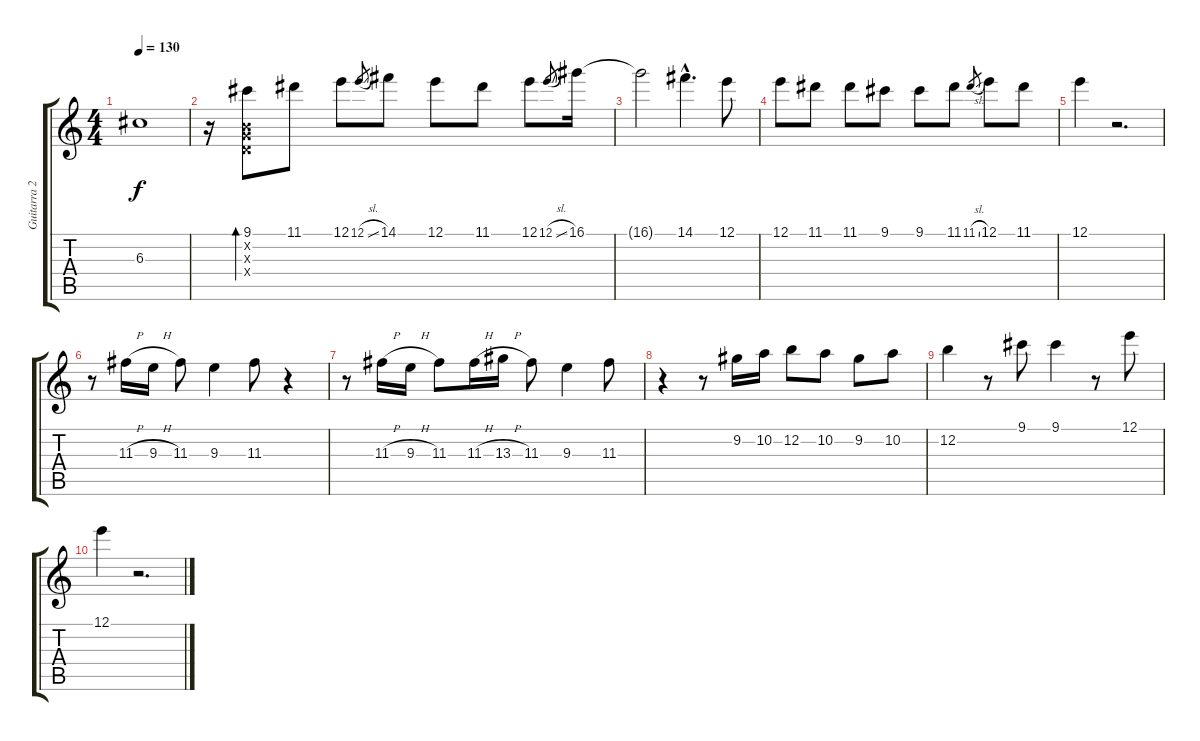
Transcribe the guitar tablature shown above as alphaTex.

\track ("Guitarra 2" "Guitarra 2") {instrument acousticguitarsteel}
\staff {score tabs}
\tuning (E4 B3 G3 D3 A2 E2) {hide}
\ts (4 4)
\tempo 130
\clef g2
\ks c
6.3.1{dy f} |
r.16 (9.1 0.2{x} 0.3{x} 0.4{x}).8{bd 120} 11.1.8 12.1.8 12.1{sl}.8{gr} 14.1.8 12.1.8 11.1.8 12.1.8 12.1{sl}.8{gr} 16.1.16 |
16.1{t}.2 14.1{hac}.4{d} 12.1.8 |
12.1.8 11.1.8 11.1.8 9.1.8 9.1.8 11.1.8 11.1{sl}.8{gr} 12.1.8 11.1.8 |
12.1.4 r.2{d} |
r.8 11.3{h}.16 9.3{h}.16 11.3.8 9.3.4 11.3.8 r.4 |
r.8 11.3{h}.16 9.3{h}.16 11.3.8 11.3{h}.16 13.3{h}.16 11.3.8 9.3.4 11.3.8 |
r.4 r.8 9.2.16 10.2.16 12.2.8 10.2.8 9.2.8 10.2.8 |
12.2.4 r.8 9.1.8 9.1.4 r.8 12.1.8 |
12.1.4 r.2{d}
